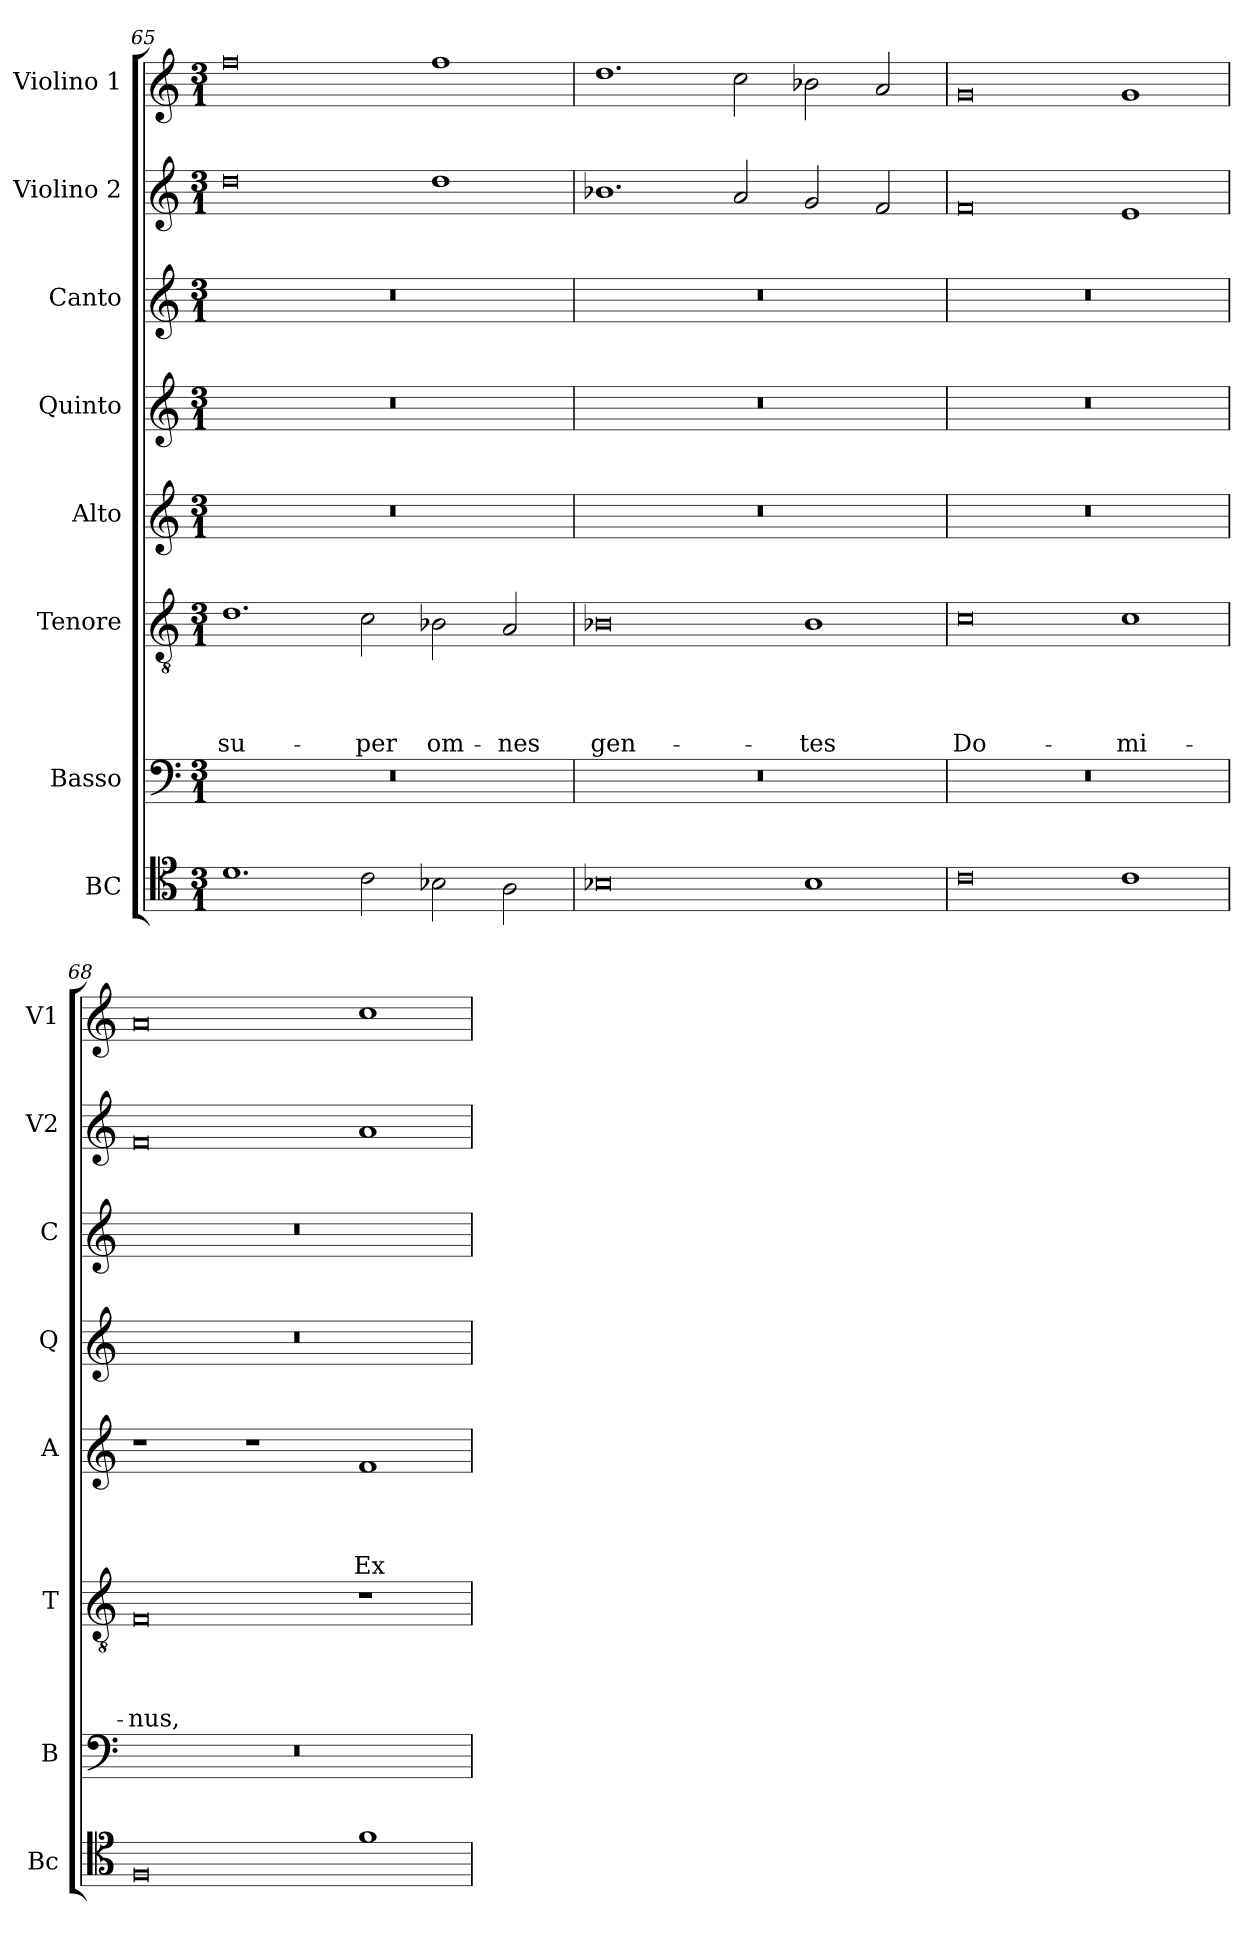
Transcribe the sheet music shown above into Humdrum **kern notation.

**kern	**kern	**kern	**text	**text	**text	**text	**kern	**text	**text	**text	**text	**kern	**kern	**kern	**kern
*part8	*part7	*part6	*part6	*part6	*part6	*part6	*part5	*part5	*part5	*part5	*part5	*part4	*part3	*part2	*part1
*staff8	*staff7	*staff6	*staff6	*staff6	*staff6	*staff6	*staff5	*staff5	*staff5	*staff5	*staff5	*staff4	*staff3	*staff2	*staff1
*I"BC	*I"Basso	*I"Tenore	*	*	*	*	*I"Alto	*	*	*	*	*I"Quinto	*I"Canto	*I"Violino 2	*I"Violino 1
*I'Bc	*I'B	*I'T	*	*	*	*	*I'A	*	*	*	*	*I'Q	*I'C	*I'V2	*I'V1
*clefC4	*clefF4	*clefGv2	*	*	*	*	*clefG2	*	*	*	*	*clefG2	*clefG2	*clefG2	*clefG2
*k[]	*k[]	*k[]	*	*	*	*	*k[]	*	*	*	*	*k[]	*k[]	*k[]	*k[]
*C:	*C:	*C:	*	*	*	*	*C:	*	*	*	*	*C:	*C:	*C:	*C:
*M3/1	*M3/1	*M3/1	*	*	*	*	*M3/1	*	*	*	*	*M3/1	*M3/1	*M3/1	*M3/1
=65	=65	=65	=65	=65	=65	=65	=65	=65	=65	=65	=65	=65	=65	=65	=65
!	!	!	!	!	!	!LO:LY:b	!	!	!	!	!	!	!	!	!
1.d	0.r	1.d	.	.	.	su-	0.r	.	.	.	.	0.r	0.r	0dd	0ff
!	!	!	!	!	!	!LO:LY:b	!	!	!	!	!	!	!	!	!
2c\	.	2c\	.	.	.	-per	.	.	.	.	.	.	.	.	.
!	!	!	!	!	!	!LO:LY:b	!	!	!	!	!	!	!	!	!
2B-X\	.	2B-X\	.	.	.	om-	.	.	.	.	.	.	.	1dd	1ff
!	!	!	!	!	!	!LO:LY:b	!	!	!	!	!	!	!	!	!
2A\	.	2A/	.	.	.	-nes	.	.	.	.	.	.	.	.	.
=66	=66	=66	=66	=66	=66	=66	=66	=66	=66	=66	=66	=66	=66	=66	=66
!	!	!	!	!	!	!LO:LY:b	!	!	!	!	!	!	!	!	!
0B-X	0.r	0B-X	.	.	.	gen-	0.r	.	.	.	.	0.r	0.r	1.b-X	1.dd
.	.	.	.	.	.	.	.	.	.	.	.	.	.	2a/	2cc\
!	!	!	!	!	!	!LO:LY:b	!	!	!	!	!	!	!	!	!
1B-	.	1B-	.	.	.	-tes	.	.	.	.	.	.	.	2g/	2b-X\
.	.	.	.	.	.	.	.	.	.	.	.	.	.	2f/	2a/
=67	=67	=67	=67	=67	=67	=67	=67	=67	=67	=67	=67	=67	=67	=67	=67
!	!	!	!	!	!	!LO:LY:b	!	!	!	!	!	!	!	!	!
0c	0.r	0c	.	.	.	Do-	0.r	.	.	.	.	0.r	0.r	0f	0g
!	!	!	!	!	!	!LO:LY:b	!	!	!	!	!	!	!	!	!
1c	.	1c	.	.	.	-mi-	.	.	.	.	.	.	.	1e	1g
=68	=68	=68	=68	=68	=68	=68	=68	=68	=68	=68	=68	=68	=68	=68	=68
!	!	!	!	!	!	!LO:LY:b	!	!	!	!	!	!	!	!	!
0F	0.r	0F	.	.	.	-nus,	1r	.	.	.	.	0.r	0.r	0f	0a
.	.	.	.	.	.	.	1r	.	.	.	.	.	.	.	.
!	!	!	!	!	!	!	!	!	!	!	!LO:LY:b	!	!	!	!
1f	.	1r	.	.	.	.	1f	.	.	.	Ex-	.	.	1a	1cc
=	=	=	=	=	=	=	=	=	=	=	=	=	=	=	=
*-	*-	*-	*-	*-	*-	*-	*-	*-	*-	*-	*-	*-	*-	*-	*-
